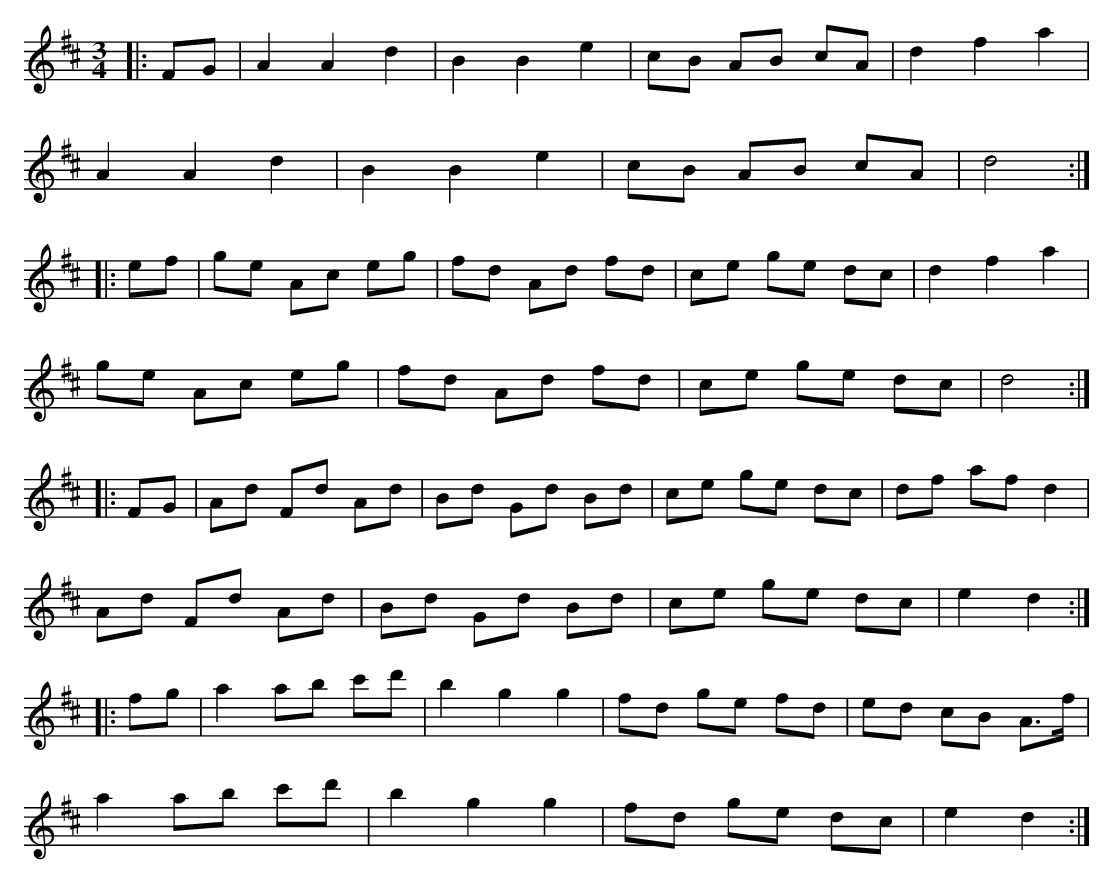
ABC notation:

X:1
M:3/4
K:D
|:FG|A2 A2 d2|B2 B2 e2|cB AB cA|d2 f2 a2|
A2 A2 d2|B2 B2 e2|cB AB cA|d4:|
|:ef|ge Ac eg|fd Ad fd|ce ge dc|d2 f2 a2|
ge Ac eg|fd Ad fd|ce ge dc|d4:|
|:FG|Ad Fd Ad|Bd Gd Bd|ce ge dc|df af d2|
Ad Fd Ad|Bd Gd Bd|ce ge dc|e2 d2:|
|:fg|a2 ab c'd'|b2 g2 g2|fd ge fd|ed cB A>f|
a2 ab c'd'|b2 g2 g2|fd ge dc|e2 d2:|
